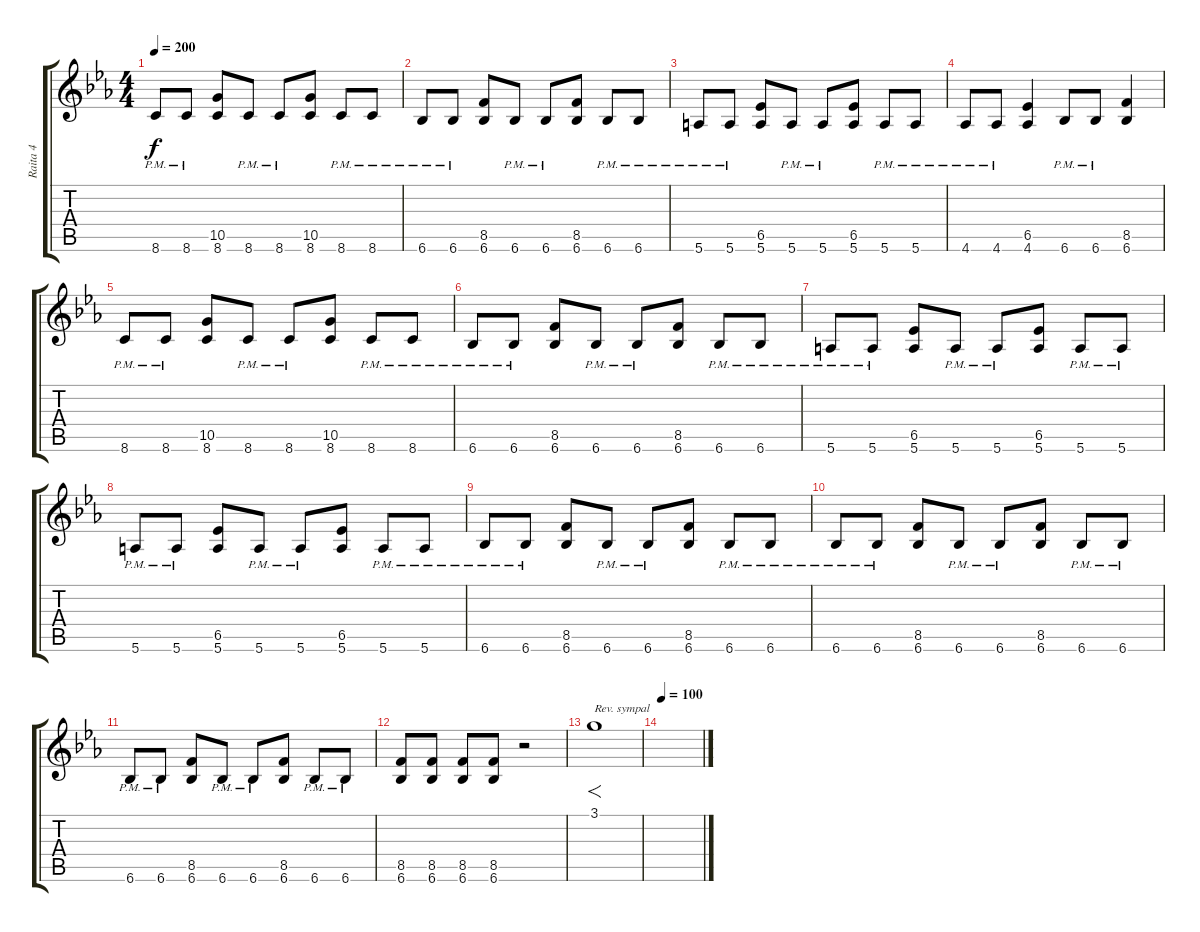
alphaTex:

\track ("Raita 4" "Raita 4") {instrument distortionguitar}
\staff {score tabs}
\tuning (E4 B3 G3 D3 A2 E2) {hide}
\ts (4 4)
\tempo 200
\clef g2
\ks eb
8.6{pm}.8{dy f} 8.6{pm}.8 (10.5 8.6).8 8.6{pm}.8 8.6{pm}.8 (10.5 8.6).8 8.6{pm}.8 8.6{pm}.8 |
6.6{pm}.8 6.6{pm}.8 (8.5 6.6).8 6.6{pm}.8 6.6{pm}.8 (8.5 6.6).8 6.6{pm}.8 6.6{pm}.8 |
5.6{pm}.8 5.6{pm}.8 (6.5 5.6).8 5.6{pm}.8 5.6{pm}.8 (6.5 5.6).8 5.6{pm}.8 5.6{pm}.8 |
4.6{pm}.8 4.6{pm}.8 (6.5 4.6).4 6.6{pm}.8 6.6{pm}.8 (8.5 6.6).4 |
8.6{pm}.8 8.6{pm}.8 (10.5 8.6).8 8.6{pm}.8 8.6{pm}.8 (10.5 8.6).8 8.6{pm}.8 8.6{pm}.8 |
6.6{pm}.8 6.6{pm}.8 (8.5 6.6).8 6.6{pm}.8 6.6{pm}.8 (8.5 6.6).8 6.6{pm}.8 6.6{pm}.8 |
5.6{pm}.8 5.6{pm}.8 (6.5 5.6).8 5.6{pm}.8 5.6{pm}.8 (6.5 5.6).8 5.6{pm}.8 5.6{pm}.8 |
5.6{pm}.8 5.6{pm}.8 (6.5 5.6).8 5.6{pm}.8 5.6{pm}.8 (6.5 5.6).8 5.6{pm}.8 5.6{pm}.8 |
6.6{pm}.8 6.6{pm}.8 (8.5 6.6).8 6.6{pm}.8 6.6{pm}.8 (8.5 6.6).8 6.6{pm}.8 6.6{pm}.8 |
6.6{pm}.8 6.6{pm}.8 (8.5 6.6).8 6.6{pm}.8 6.6{pm}.8 (8.5 6.6).8 6.6{pm}.8 6.6{pm}.8 |
6.6{pm}.8 6.6{pm}.8 (8.5 6.6).8 6.6{pm}.8 6.6{pm}.8 (8.5 6.6).8 6.6{pm}.8 6.6{pm}.8 |
(8.5 6.6).8 (8.5 6.6).8 (8.5 6.6).8 (8.5 6.6).8 r.2 |
3.1.1{f txt "Rev. sympal" instrument reversecymbal} |
\tempo 100
